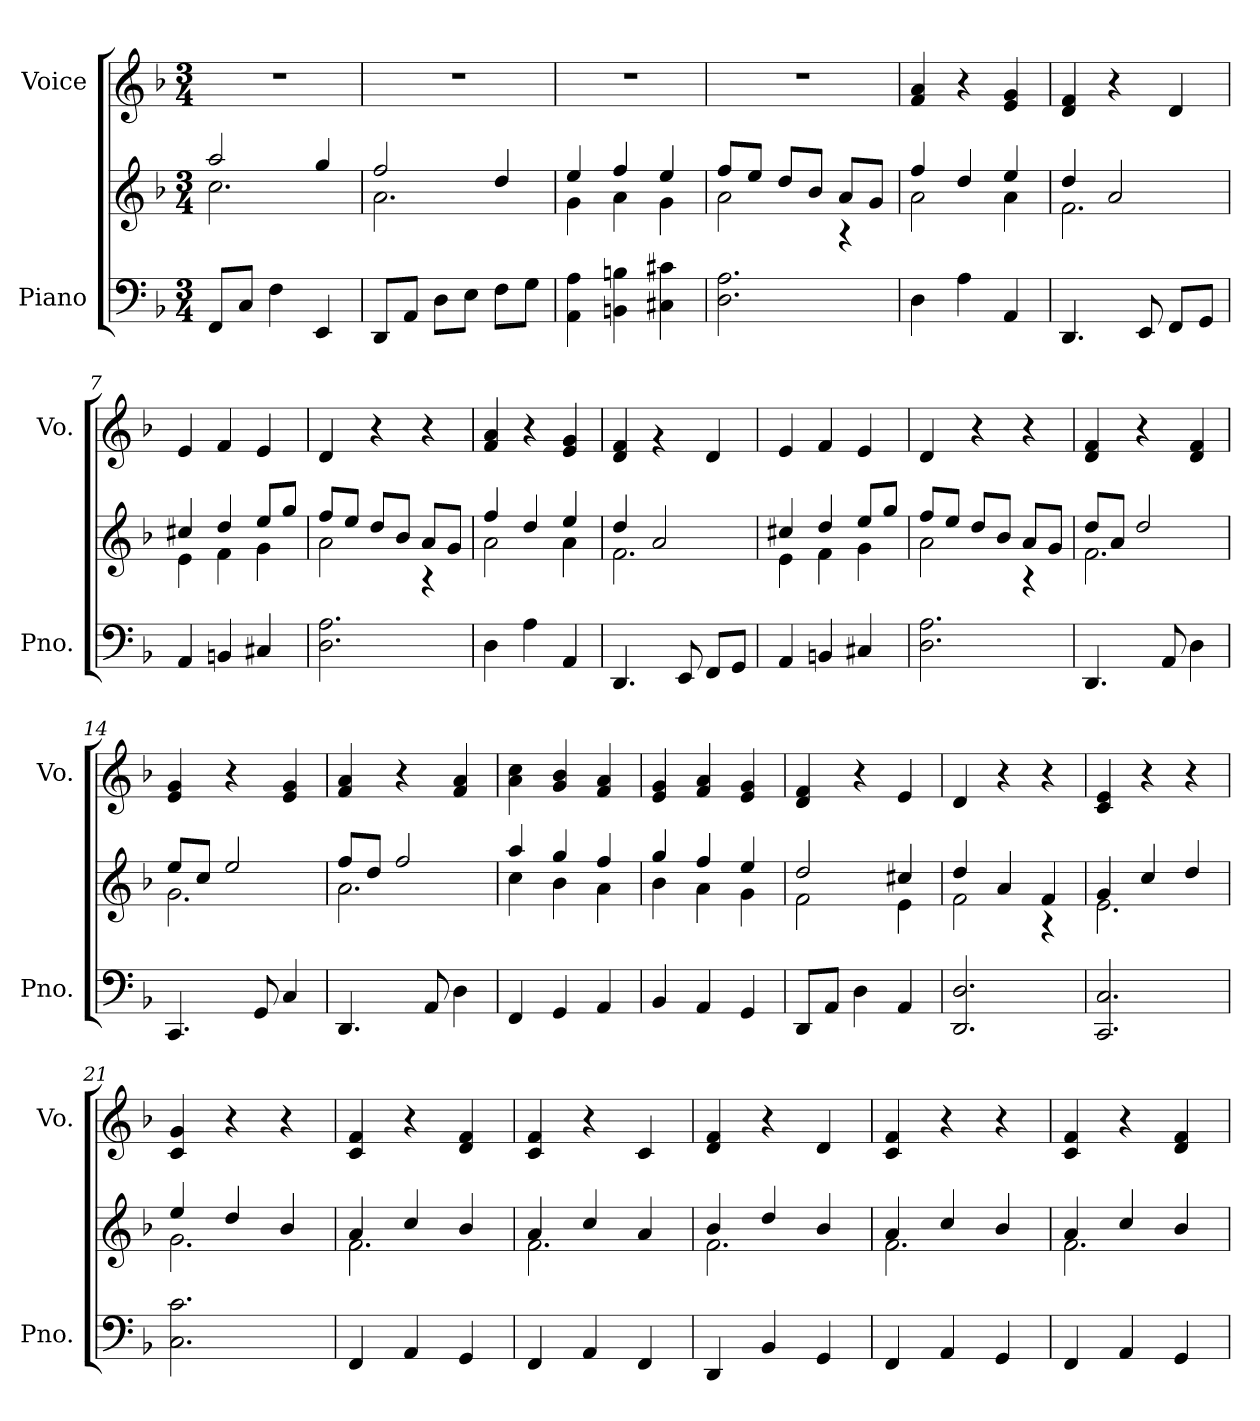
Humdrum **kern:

**kern	**kern	**kern
*part2	*part2	*part1
*staff3	*staff2	*staff1
*I"Piano	*	*I"Voice
*I'Pno.	*	*I'Vo.
*clefF4	*clefG2	*clefG2
*k[b-]	*k[b-]	*k[b-]
*M3/4	*M3/4	*M3/4
=1	=1	=1
*	*^	*
8FF/L	2aa/	2.cc\	2.r
8C/J	.	.	.
4F\	.	.	.
4EE/	4gg/	.	.
=2	=2	=2	=2
8DD/L	2ff/	2.a\	2.r
8AA/J	.	.	.
8D\L	.	.	.
8E\J	.	.	.
8F\L	4dd/	.	.
8G\J	.	.	.
=3	=3	=3	=3
4AA\ 4A\	4ee/	4g\	2.r
4BBn\ 4Bn\	4ff/	4a\	.
4C#X\ 4c#X\	4ee/	4g\	.
=4	=4	=4	=4
2.D\ 2.A\	8ff/L	2a\	2.r
.	8ee/J	.	.
.	8dd/L	.	.
.	8b-/J	.	.
.	8a/L	4r	.
.	8g/J	.	.
=5	=5	=5	=5
4D\	4ff/	2a\	4f/ 4a/
4A\	4dd/	.	4r
4AA/	4ee/	4a\	4e/ 4g/
=6	=6	=6	=6
4.DD/	4dd/	2.f\	4d/ 4f/
.	2a/	.	4r
8EE/	.	.	.
8FF/L	.	.	4d/
8GG/J	.	.	.
=7	=7	=7	=7
4AA/	4cc#X/	4e\	4e/
4BBn/	4dd/	4f\	4f/
4C#X/	8ee/L	4g\	4e/
.	8gg/J	.	.
=8	=8	=8	=8
2.D\ 2.A\	8ff/L	2a\	4d/
.	8ee/J	.	.
.	8dd/L	.	4r
.	8b-/J	.	.
.	8a/L	4r	4r
.	8g/J	.	.
=9	=9	=9	=9
4D\	4ff/	2a\	4f/ 4a/
4A\	4dd/	.	4r
4AA/	4ee/	4a\	4e/ 4g/
=10	=10	=10	=10
4.DD/	4dd/	2.f\	4d/ 4f/
.	2a/	.	4rg
8EE/	.	.	.
8FF/L	.	.	4d/
8GG/J	.	.	.
=11	=11	=11	=11
4AA/	4cc#X/	4e\	4e/
4BBn/	4dd/	4f\	4f/
4C#X/	8ee/L	4g\	4e/
.	8gg/J	.	.
=12	=12	=12	=12
2.D\ 2.A\	8ff/L	2a\	4d/
.	8ee/J	.	.
.	8dd/L	.	4r
.	8b-/J	.	.
.	8a/L	4r	4r
.	8g/J	.	.
=13	=13	=13	=13
4.DD/	8dd/L	2.f\	4d/ 4f/
.	8a/J	.	.
.	2dd/	.	4r
8AA/	.	.	.
4D\	.	.	4d/ 4f/
=14	=14	=14	=14
4.CC/	8ee/L	2.g\	4e/ 4g/
.	8cc/J	.	.
.	2ee/	.	4r
8GG/	.	.	.
4C/	.	.	4e/ 4g/
=15	=15	=15	=15
4.DD/	8ff/L	2.a\	4f/ 4a/
.	8dd/J	.	.
.	2ff/	.	4r
8AA/	.	.	.
4D\	.	.	4f/ 4a/
=16	=16	=16	=16
4FF/	4aa/	4cc\	4a\ 4cc\
4GG/	4gg/	4b-\	4g/ 4b-/
4AA/	4ff/	4a\	4f/ 4a/
=17	=17	=17	=17
4BB-/	4gg/	4b-\	4e/ 4g/
4AA/	4ff/	4a\	4f/ 4a/
4GG/	4ee/	4g\	4e/ 4g/
=18	=18	=18	=18
8DD/L	2dd/	2f\	4d/ 4f/
8AA/J	.	.	.
4D\	.	.	4r
4AA/	4cc#X/	4e\	4e/
=19	=19	=19	=19
2.DD/ 2.D/	4dd/	2f\	4d/
.	4a/	.	4r
.	4f/	4r	4r
=20	=20	=20	=20
2.CC/ 2.C/	4g/	2.e\	4c/ 4e/
.	4cc/	.	4r
.	4dd/	.	4r
=21	=21	=21	=21
2.C\ 2.c\	4ee/	2.g\	4c/ 4g/
.	4dd/	.	4r
.	4b-/	.	4r
=22	=22	=22	=22
4FF/	4a/	2.f\	4c/ 4f/
4AA/	4cc/	.	4r
4GG/	4b-/	.	4d/ 4f/
=23	=23	=23	=23
4FF/	4a/	2.f\	4c/ 4f/
4AA/	4cc/	.	4r
4FF/	4a/	.	4c/
=24	=24	=24	=24
4DD/	4b-/	2.f\	4d/ 4f/
4BB-/	4dd/	.	4r
4GG/	4b-/	.	4d/
=25	=25	=25	=25
4FF/	4a/	2.f\	4c/ 4f/
4AA/	4cc/	.	4r
4GG/	4b-/	.	4r
=26	=26	=26	=26
4FF/	4a/	2.f\	4c/ 4f/
4AA/	4cc/	.	4r
4GG/	4b-/	.	4d/ 4f/
*	*v	*v	*
=	=	=
*-	*-	*-
